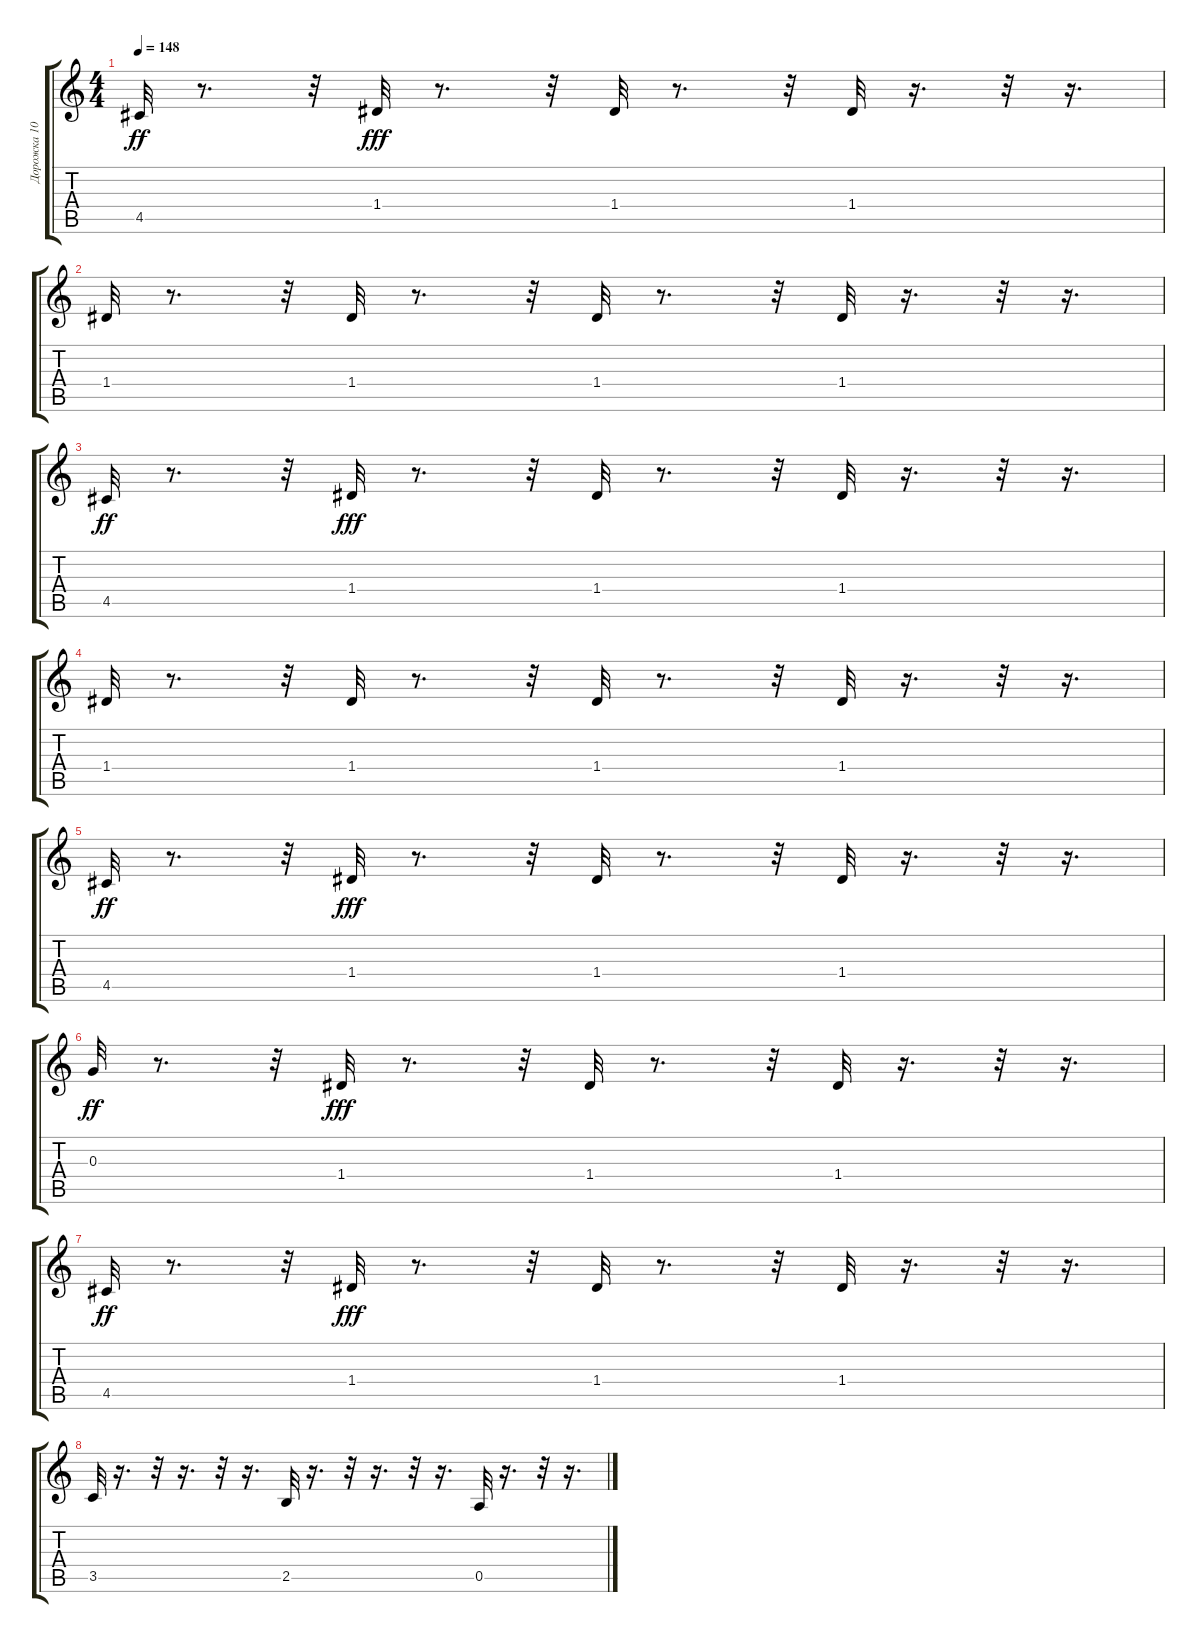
\track ("Дорожка 10" "Дорожка 10") {instrument acousticguitarnylon}
\staff {score tabs}
\tuning (E4 B3 G3 D3 A2 E2) {hide}
\ts (4 4)
\tempo 148
\clef g2
\ks c
4.5.32{dy ff} r.8{d} r.32 1.4.32{dy fff} r.8{d} r.32 1.4.32 r.8{d} r.32 1.4.32 r.16{d} r.32 r.16{d} |
1.4.32 r.8{d} r.32 1.4.32 r.8{d} r.32 1.4.32 r.8{d} r.32 1.4.32 r.16{d} r.32 r.16{d} |
4.5.32{dy ff} r.8{d} r.32 1.4.32{dy fff} r.8{d} r.32 1.4.32 r.8{d} r.32 1.4.32 r.16{d} r.32 r.16{d} |
1.4.32 r.8{d} r.32 1.4.32 r.8{d} r.32 1.4.32 r.8{d} r.32 1.4.32 r.16{d} r.32 r.16{d} |
4.5.32{dy ff} r.8{d} r.32 1.4.32{dy fff} r.8{d} r.32 1.4.32 r.8{d} r.32 1.4.32 r.16{d} r.32 r.16{d} |
0.3.32{dy ff} r.8{d} r.32 1.4.32{dy fff} r.8{d} r.32 1.4.32 r.8{d} r.32 1.4.32 r.16{d} r.32 r.16{d} |
4.5.32{dy ff} r.8{d} r.32 1.4.32{dy fff} r.8{d} r.32 1.4.32 r.8{d} r.32 1.4.32 r.16{d} r.32 r.16{d} |
3.5.32 r.16{d} r.32 r.16{d} r.32 r.16{d} 2.5.32 r.16{d} r.32 r.16{d} r.32 r.16{d} 0.5.32 r.16{d} r.32 r.16{d}
